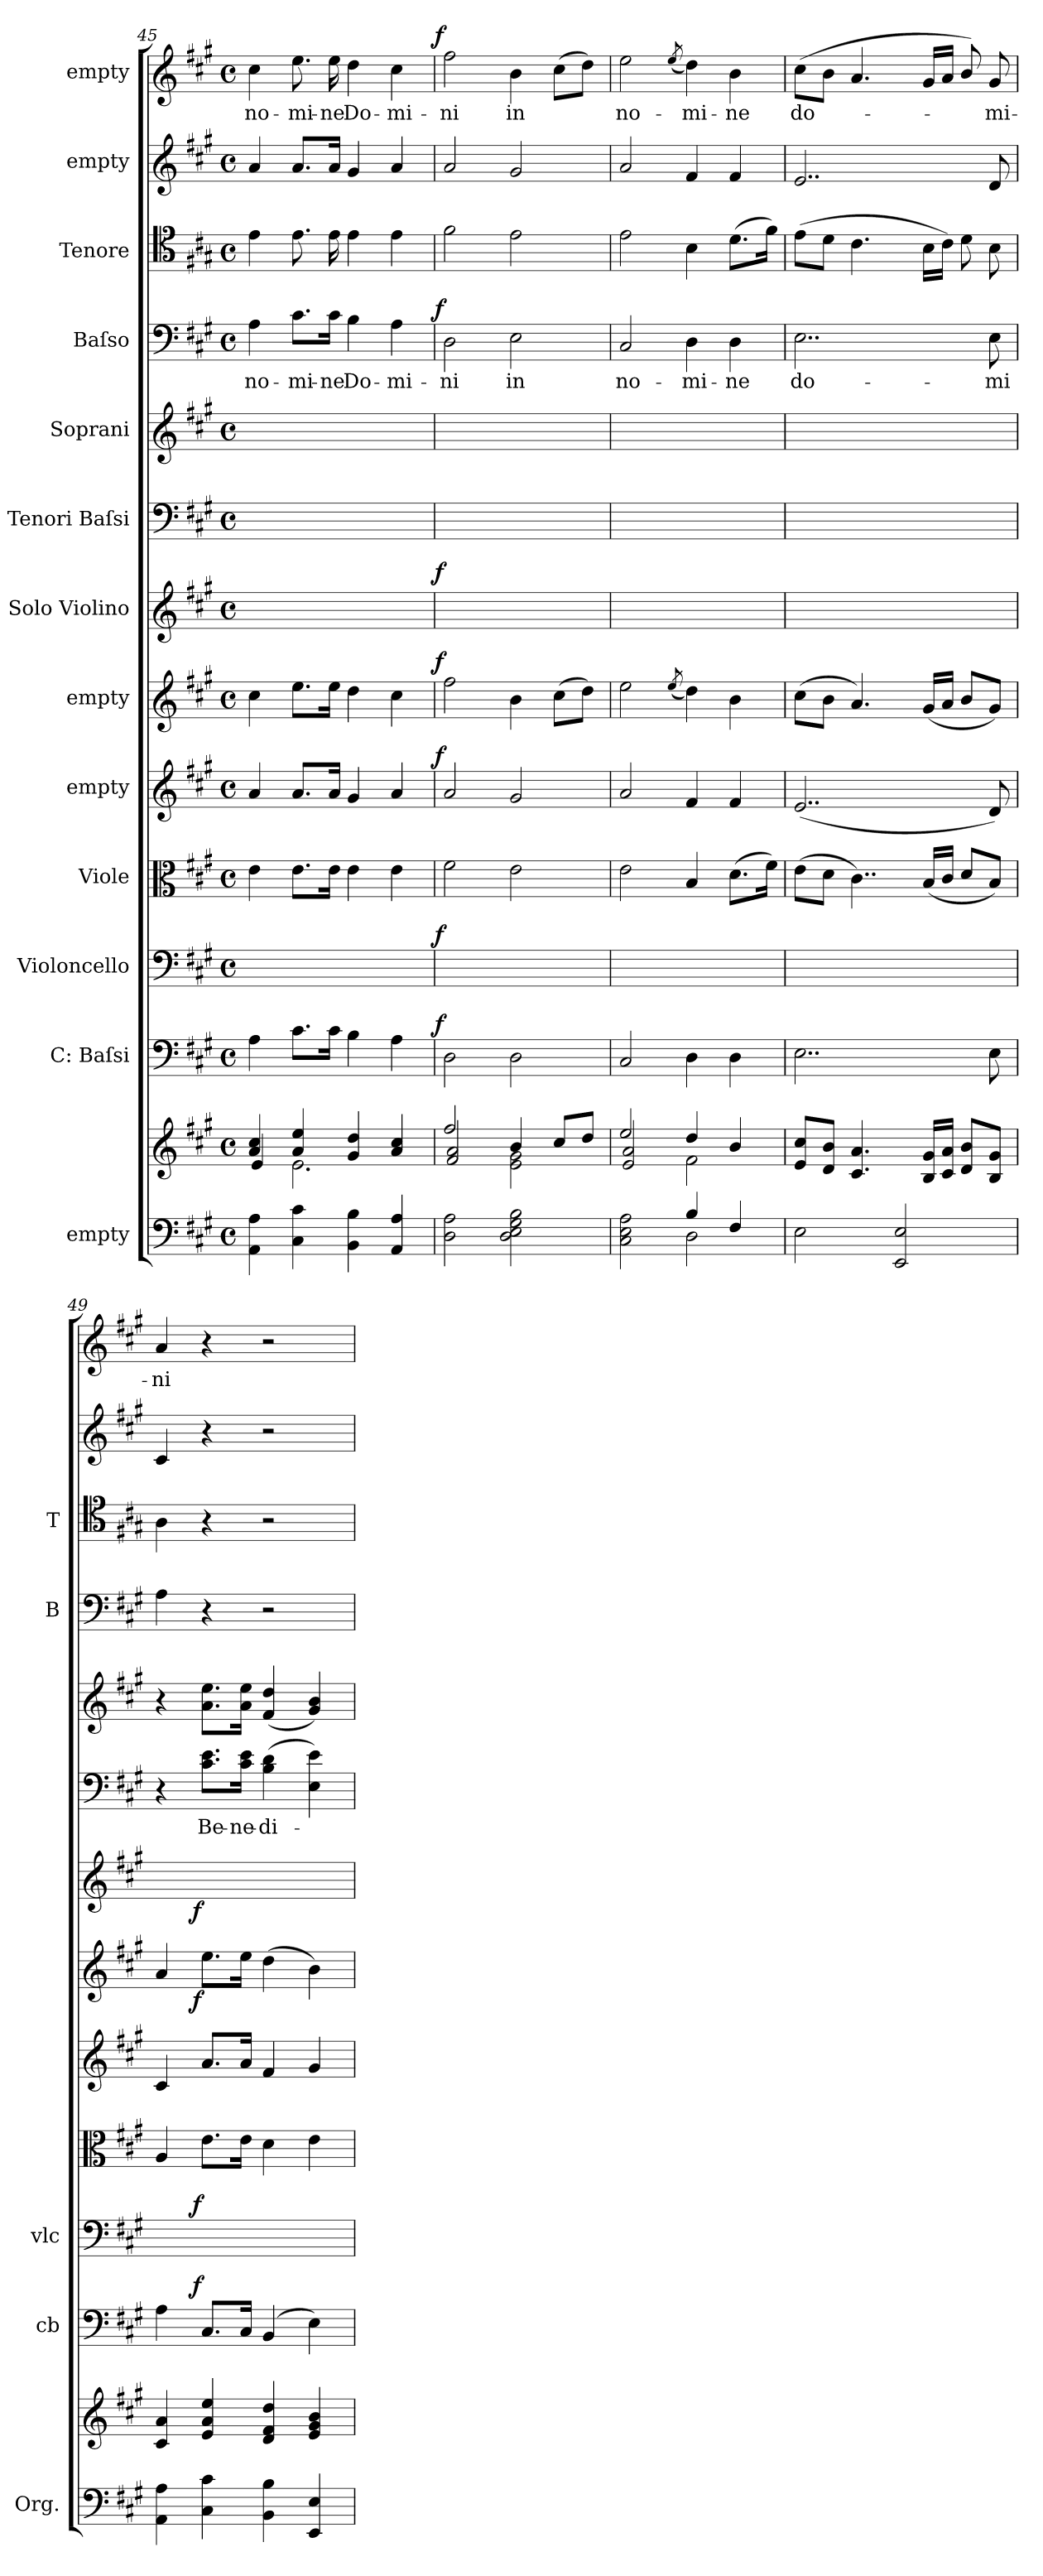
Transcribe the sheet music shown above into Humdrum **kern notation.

**kern	**kern	**kern	**dynam	**kern	**dynam	**kern	**kern	**dynam	**kern	**dynam	**kern	**dynam	**kern	**text	**kern	**kern	**text	**dynam	**kern	**kern	**kern	**text	**dynam
*part13	*part13	*part12	*part12	*part11	*part11	*part10	*part9	*part9	*part8	*part8	*part7	*part7	*part6	*part6	*part5	*part4	*part4	*part4	*part3	*part2	*part1	*part1	*part1
*staff14	*staff13	*staff12	*staff12	*staff11	*staff11	*staff10	*staff9	*staff9	*staff8	*staff8	*staff7	*staff7	*staff6	*staff6	*staff5	*staff4	*staff4	*staff4	*staff3	*staff2	*staff1	*staff1	*staff1
*I"empty	*	*I"C: Baſsi	*	*I"Violoncello	*	*I"Viole	*I"empty	*	*I"empty	*	*I"Solo Violino	*	*I"Tenori Baſsi	*	*I"Soprani	*I"Baſso	*	*	*I"Tenore	*I"empty	*I"empty	*	*
*I'Org.	*	*I'cb	*	*I'vlc	*	*	*	*	*	*	*	*	*	*	*	*I'B	*	*	*I'T	*	*	*	*
*clefF4	*clefG2	*clefF4	*	*clefF4	*	*clefC3	*clefG2	*	*clefG2	*	*clefG2	*	*clefF4	*	*clefG2	*clefF4	*	*	*clefC4	*clefG2	*clefG2	*	*
*k[f#c#g#]	*k[f#c#g#]	*k[f#c#g#]	*	*k[f#c#g#]	*	*k[f#c#g#]	*k[f#c#g#]	*	*k[f#c#g#]	*	*k[f#c#g#]	*	*k[f#c#g#]	*	*k[f#c#g#]	*k[f#c#g#]	*	*	*k[f#c#g#]	*k[f#c#g#]	*k[f#c#g#]	*	*
*A:	*A:	*A:	*	*A:	*	*A:	*A:	*	*A:	*	*A:	*	*A:	*	*A:	*A:	*	*	*A:	*A:	*A:	*	*
*M4/4	*M4/4	*M4/4	*	*M4/4	*	*M4/4	*M4/4	*	*M4/4	*	*M4/4	*	*M4/4	*	*M4/4	*M4/4	*	*	*M4/4	*M4/4	*M4/4	*	*
*met(c)	*met(c)	*met(c)	*	*met(c)	*	*met(c)	*met(c)	*	*met(c)	*	*met(c)	*	*met(c)	*	*met(c)	*met(c)	*	*	*met(c)	*met(c)	*met(c)	*	*
=45	=45	=45	=45	=45	=45	=45	=45	=45	=45	=45	=45	=45	=45	=45	=45	=45	=45	=45	=45	=45	=45	=45	=45
*	*^	*	*	*	*	*	*	*	*	*	*	*	*	*	*	*	*	*	*	*	*	*	*
4AA\ 4A\	4a/ 4cc#/	4e/	4A\	.	4A\yy	.	4e\	4a/	.	4cc#\	.	4cc#\yy	.	1ryy	.	1ryy	4A\	no-	.	4e\	4a/	4cc#\	no-	.
4C#\ 4c#\	4a/ 4ee/	2.e\	8.c#\L	.	8.c#\Lyy	.	8.e\L	8.a/L	.	8.ee\L	.	8.ee\Lyy	.	.	.	.	8.c#\L	-mi-	.	8.e\	8.a/L	8.ee\	-mi-	.
.	.	.	16c#\Jk	.	16c#\Jkyy	.	16e\Jk	16a/Jk	.	16ee\Jk	.	16ee\Jkyy	.	.	.	.	16c#\Jk	-ne	.	16e\	16a/Jk	16ee\	-ne	.
4BB\ 4B\	4g#/ 4dd/	.	4B\	.	4B\yy	.	4e\	4g#/	.	4dd\	.	4dd\yy	.	.	.	.	4B\	Do-	.	4e\	4g#/	4dd\	Do-	.
4AA/ 4A/	4a/ 4cc#/	.	4A\	.	4A\yy	.	4e\	4a/	.	4cc#\	.	4cc#\yy	.	.	.	.	4A\	-mi-	.	4e\	4a/	4cc#\	-mi-	.
=46	=46	=46	=46	=46	=46	=46	=46	=46	=46	=46	=46	=46	=46	=46	=46	=46	=46	=46	=46	=46	=46	=46	=46	=46
!	!	!	!	!LO:DY:a:rj	!	!LO:DY:a:rj	!	!	!LO:DY:a:rj	!	!LO:DY:a:rj	!	!LO:DY:a:rj	!	!	!	!	!	!LO:DY:a:rj	!	!	!	!	!LO:DY:a:rj
2D\ 2A\	2ff#/	2f#/ 2a/	2D\	f	2D\yy	f	2f#\	2a/	f	2ff#\	f	2ff#\yy	f	1ryy	.	1ryy	2D\	-ni	f	2f#\	2a/	2ff#\	-ni	f
2D\ 2E\ 2G#\ 2B\	4b/	2e\ 2g#\	2D\	.	2D\yy	.	2e\	2g#/	.	4b\	.	4b\yy	.	.	.	.	2E\	in	.	2e\	2g#/	4b\	in	.
.	8cc#/L	.	.	.	.	.	.	.	.	(8cc#\L	.	(8cc#\Lyy	.	.	.	.	.	.	.	.	.	(8cc#\L	.	.
.	8dd/J	.	.	.	.	.	.	.	.	8dd\J)	.	8dd\Jyy)	.	.	.	.	.	.	.	.	.	8dd\J)	.	.
=47	=47	=47	=47	=47	=47	=47	=47	=47	=47	=47	=47	=47	=47	=47	=47	=47	=47	=47	=47	=47	=47	=47	=47	=47
*^	*	*	*	*	*	*	*	*	*	*	*	*	*	*	*	*	*	*	*	*	*	*	*	*
2C#\ 2E\ 2A\	2ryy	2ee/	2e/ 2a/	2C#/	.	2C#/yy	.	2e\	2a/	.	2ee\	.	2ee\yy	.	1ryy	.	1ryy	2C#/	no-	.	2e\	2a/	2ee\	no-	.
.	.	.	.	.	.	.	.	.	.	.	(8qee/	.	(8qee/yy	.	.	.	.	.	.	.	.	.	(8qee/	.	.
4B/	2D\	4dd/	2f#\	4D\	.	4D\yy	.	4B/	4f#/	.	4dd\)	.	4dd\yy)	.	.	.	.	4D\	-mi-	.	4B\	4f#/	4dd\)	-mi-	.
4F#/	.	4b/	.	4D\	.	4D\yy	.	(8.d\L	4f#/	.	4b\	.	4b\yy	.	.	.	.	4D\	-ne	.	(8.d\L	4f#/	4b\	-ne	.
.	.	.	.	.	.	.	.	16f#\Jk)	.	.	.	.	.	.	.	.	.	.	.	.	16f#\Jk)	.	.	.	.
*v	*v	*	*	*	*	*	*	*	*	*	*	*	*	*	*	*	*	*	*	*	*	*	*	*	*
*	*v	*v	*	*	*	*	*	*	*	*	*	*	*	*	*	*	*	*	*	*	*	*	*	*
=48	=48	=48	=48	=48	=48	=48	=48	=48	=48	=48	=48	=48	=48	=48	=48	=48	=48	=48	=48	=48	=48	=48	=48
2E\	8e/ 8cc#/L	2..E\	.	2..E\yy	.	(8e\L	(2..e/	.	(8cc#\L	.	(8cc#\Lyy	.	1ryy	.	1ryy	2..E\	do-	.	(8e\L	2..e/	(8cc#\L	do-	.
.	8d/ 8b/J	.	.	.	.	8d\J	.	.	8b\J	.	8b\Jyy	.	.	.	.	.	.	.	8d\J	.	8b\J	.	.
!	!	!	!	!	!	!LO:N:vis=4..	!	!	!	!	!	!	!	!	!	!	!	!	!	!	!	!	!
.	4.c#/ 4.a/	.	.	.	.	4.c#\)	.	.	4.a/)	.	4.a/yy)	.	.	.	.	.	.	.	4.c#\	.	4.a/	.	.
2EE/ 2E/	.	.	.	.	.	.	.	.	.	.	.	.	.	.	.	.	.	.	.	.	.	.	.
.	16B/ 16g#/LL	.	.	.	.	(16B/LL	.	.	(16g#/LL	.	(16g#/LLyy	.	.	.	.	.	.	.	16B\LL	.	16g#/LL	.	.
.	16c#/ 16a/JJ	.	.	.	.	16c#/JJ	.	.	16a/JJ	.	16a/JJyy	.	.	.	.	.	.	.	16c#\JJ)	.	16a/JJ	.	.
.	8d/ 8b/L	.	.	.	.	8d/L	.	.	8b/L	.	8b/Lyy	.	.	.	.	.	.	.	8d\	.	8b/)	.	.
.	8B/ 8g#/J	8E\	.	8E\yy	.	8B/J)	8d/)	.	8g#/J)	.	8g#/Jyy)	.	.	.	.	8E\	-mi	.	8B\	8d/	8g#/	-mi-	.
=49	=49	=49	=49	=49	=49	=49	=49	=49	=49	=49	=49	=49	=49	=49	=49	=49	=49	=49	=49	=49	=49	=49	=49
4AA\ 4A\	4c#/ 4a/	4A\	.	4AA/yy	.	4A/	4c#/	.	4a/	.	4a/yy	.	4r	.	4r	4A\	.	.	4A\	4c#/	4a/	-ni	.
!	!	!	!LO:DY:a:rj	!	!LO:DY:a:rj	!	!	!	!	!LO:DY:rj	!	!LO:DY:rj	!	!	!	!	!	!	!	!	!	!	!
4C#\ 4c#\	4e/ 4a/ 4ee/	8.C#/L	f	8.E\Lyy	f	8.e\L	8.a/L	.	8.ee\L	f	8.ee\Lyy	f	8.c#\ 8.e\L	Be-	8.a\ 8.ee\L	4r	.	.	4r	4r	4r	.	.
.	.	16C#/Jk	.	16E\Jkyy	.	16e\Jk	16a/Jk	.	16ee\Jk	.	16ee\Jkyy	.	16c#\ 16e\Jk	-ne-	16a\ 16ee\Jk	.	.	.	.	.	.	.	.
4BB\ 4B\	4d/ 4f#/ 4dd/	(4BB/	.	4D\yy	.	4d\	4f#/	.	(4dd\	.	(4dd\yy	.	(4B\ 4d\	-di-	(>4f#/ 4dd/	2r	.	.	2r	2r	2r	.	.
4EE/ 4E/	4e/ 4g#/ 4b/	4E\)	.	4E\yy	.	4e\	4g#/	.	4b\)	.	4b\yy)	.	4E\ 4e\)	.	4g#/ 4b/)	.	.	.	.	.	.	.	.
=	=	=	=	=	=	=	=	=	=	=	=	=	=	=	=	=	=	=	=	=	=	=	=
*-	*-	*-	*-	*-	*-	*-	*-	*-	*-	*-	*-	*-	*-	*-	*-	*-	*-	*-	*-	*-	*-	*-	*-
